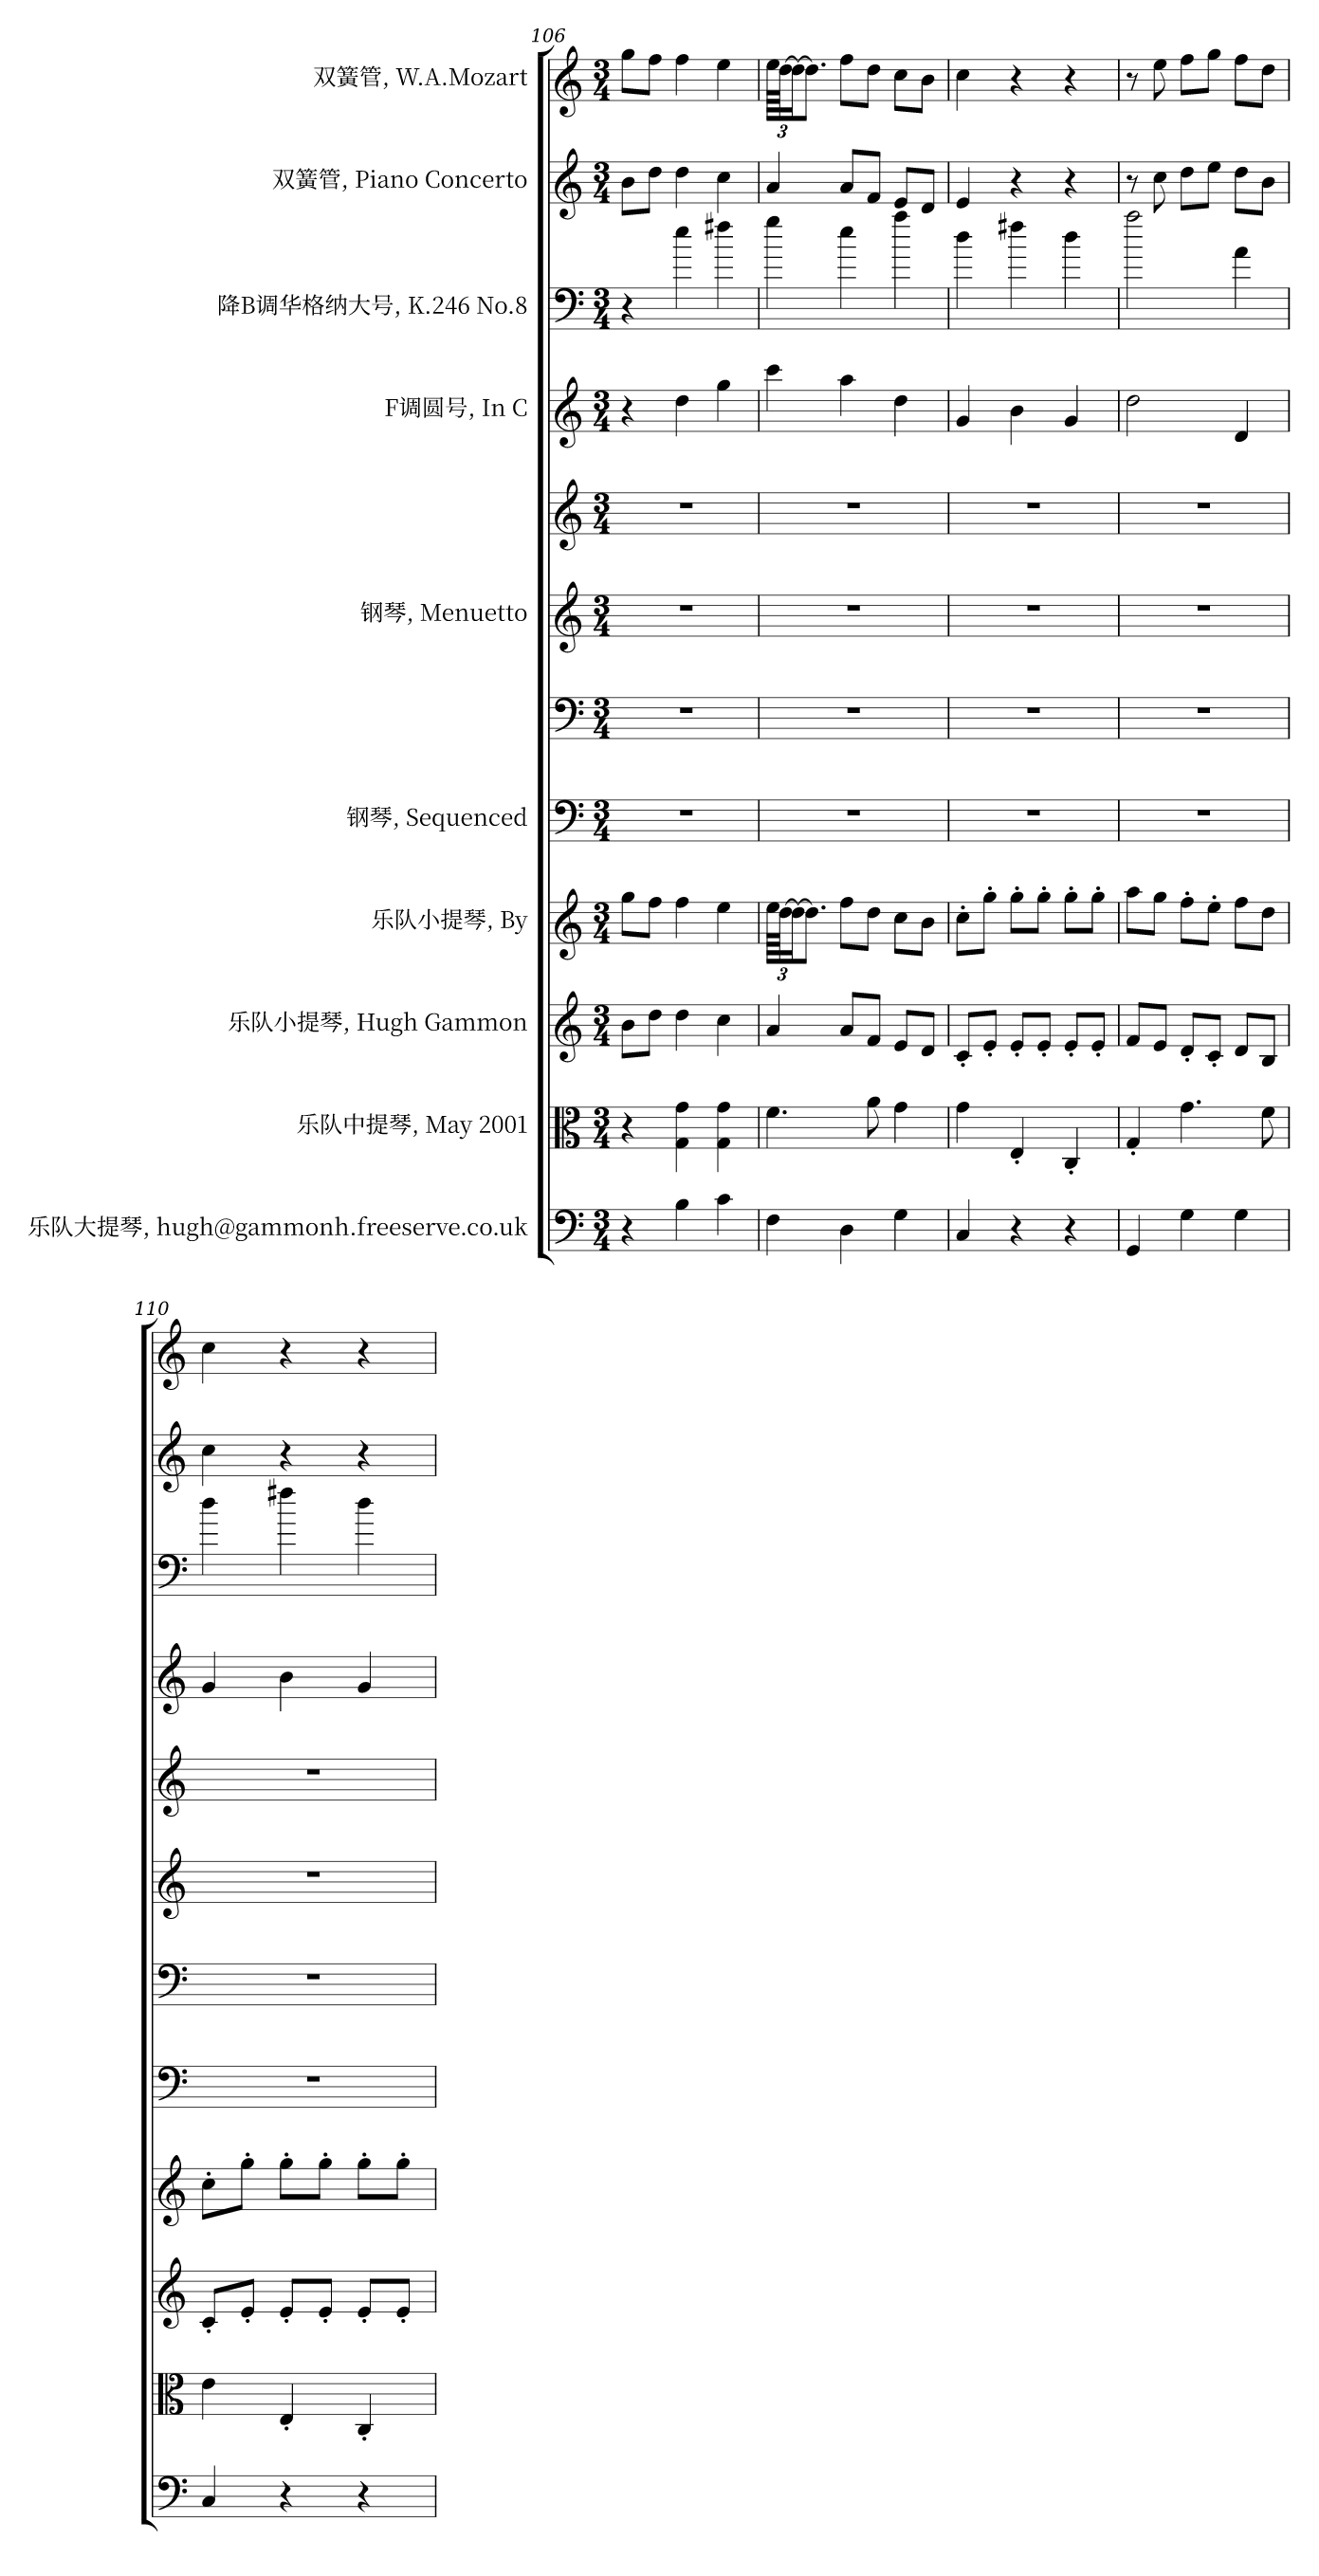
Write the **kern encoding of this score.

**kern	**kern	**kern	**kern	**kern	**kern	**kern	**kern	**kern	**kern	**kern	**kern
*part10	*part9	*part8	*part7	*part6	*part6	*part5	*part5	*part4	*part3	*part2	*part1
*staff12	*staff11	*staff10	*staff9	*staff8	*staff7	*staff6	*staff5	*staff4	*staff3	*staff2	*staff1
*I"乐队大提琴, hugh@gammonh.freeserve.co.uk	*I"乐队中提琴, May 2001	*I"乐队小提琴, Hugh Gammon	*I"乐队小提琴,         By	*I"钢琴, Sequenced	*	*I"钢琴, Menuetto	*	*I"F调圆号, In C	*I"降B调华格纳大号, K.246 No.8	*I"双簧管, Piano Concerto	*I"双簧管, W.A.Mozart
*clefF4	*clefC3	*clefG2	*clefG2	*clefF4	*clefF4	*clefG2	*clefG2	*clefG2	*clefF4	*clefG2	*clefG2
*	*	*	*	*	*	*	*	*ITrd4c7	*ITrd1c2	*	*
*k[]	*k[]	*k[]	*k[]	*k[]	*k[]	*k[]	*k[]	*k[b-]	*k[b-e-]	*k[]	*k[]
*M3/4	*M3/4	*M3/4	*M3/4	*M3/4	*M3/4	*M3/4	*M3/4	*M3/4	*M3/4	*M3/4	*M3/4
=106	=106	=106	=106	=106	=106	=106	=106	=106	=106	=106	=106
4r	4r	8b\L	8gg\L	2.r	2.r	2.r	2.r	4r	4r	8b\L	8gg\L
.	.	8dd\J	8ff\J	.	.	.	.	.	.	8dd\J	8ff\J
4B\	4G\ 4g\	4dd\	4ff\	.	.	.	.	4g\	4dd\	4dd\	4ff\
4c\	4G\ 4g\	4cc\	4ee\	.	.	.	.	4cc\	4een\	4cc\	4ee\
!!LO:PB:g=z
=107	=107	=107	=107	=107	=107	=107	=107	=107	=107	=107	=107
*	*	*	*Xbrackettup	*	*	*	*	*	*	*	*Xbrackettup
4F\	4.f\	4a/	96ee\LLLL	2.r	2.r	2.r	2.r	4ff\	4ff\	4a/	96ee\LLLL
.	.	.	[96dd\JJ	.	.	.	.	.	.	.	[96dd\JJ
.	.	.	24dd\J_	.	.	.	.	.	.	.	24dd\J_
.	.	.	8.dd\J]	.	.	.	.	.	.	.	8.dd\J]
4D\	.	8a/L	8ff\L	.	.	.	.	4dd\	4dd\	8a/L	8ff\L
.	8a\	8f/J	8dd\J	.	.	.	.	.	.	8f/J	8dd\J
4G\	4g\	8e/L	8cc\L	.	.	.	.	4g\	4gg\	8e/L	8cc\L
.	.	8d/J	8b\J	.	.	.	.	.	.	8d/J	8b\J
=108	=108	=108	=108	=108	=108	=108	=108	=108	=108	=108	=108
4C/	4g\	8c'/L	8cc'\L	2.r	2.r	2.r	2.r	4c/	4cc\	4e/	4cc\
.	.	8e'/J	8gg'\J	.	.	.	.	.	.	.	.
4r	4E'/	8e'/L	8gg'\L	.	.	.	.	4e\	4een\	4r	4r
.	.	8e'/J	8gg'\J	.	.	.	.	.	.	.	.
4r	4C'/	8e'/L	8gg'\L	.	.	.	.	4c/	4cc\	4r	4r
.	.	8e'/J	8gg'\J	.	.	.	.	.	.	.	.
=109	=109	=109	=109	=109	=109	=109	=109	=109	=109	=109	=109
4GG/	4G'/	8f/L	8aa\L	2.r	2.r	2.r	2.r	2g\	2gg\	8r	8r
.	.	8e/J	8gg\J	.	.	.	.	.	.	8cc\	8ee\
4G\	4.g\	8d'/L	8ff'\L	.	.	.	.	.	.	8dd\L	8ff\L
.	.	8c'/J	8ee'\J	.	.	.	.	.	.	8ee\J	8gg\J
4G\	.	8d/L	8ff\L	.	.	.	.	4G/	4g\	8dd\L	8ff\L
.	8f\	8B/J	8dd\J	.	.	.	.	.	.	8b\J	8dd\J
=110	=110	=110	=110	=110	=110	=110	=110	=110	=110	=110	=110
4C/	4e\	8c'/L	8cc'\L	2.r	2.r	2.r	2.r	4c/	4cc\	4cc\	4cc\
.	.	8e'/J	8gg'\J	.	.	.	.	.	.	.	.
4r	4E'/	8e'/L	8gg'\L	.	.	.	.	4e\	4een\	4r	4r
.	.	8e'/J	8gg'\J	.	.	.	.	.	.	.	.
4r	4C'/	8e'/L	8gg'\L	.	.	.	.	4c/	4cc\	4r	4r
.	.	8e'/J	8gg'\J	.	.	.	.	.	.	.	.
=	=	=	=	=	=	=	=	=	=	=	=
*-	*-	*-	*-	*-	*-	*-	*-	*-	*-	*-	*-
